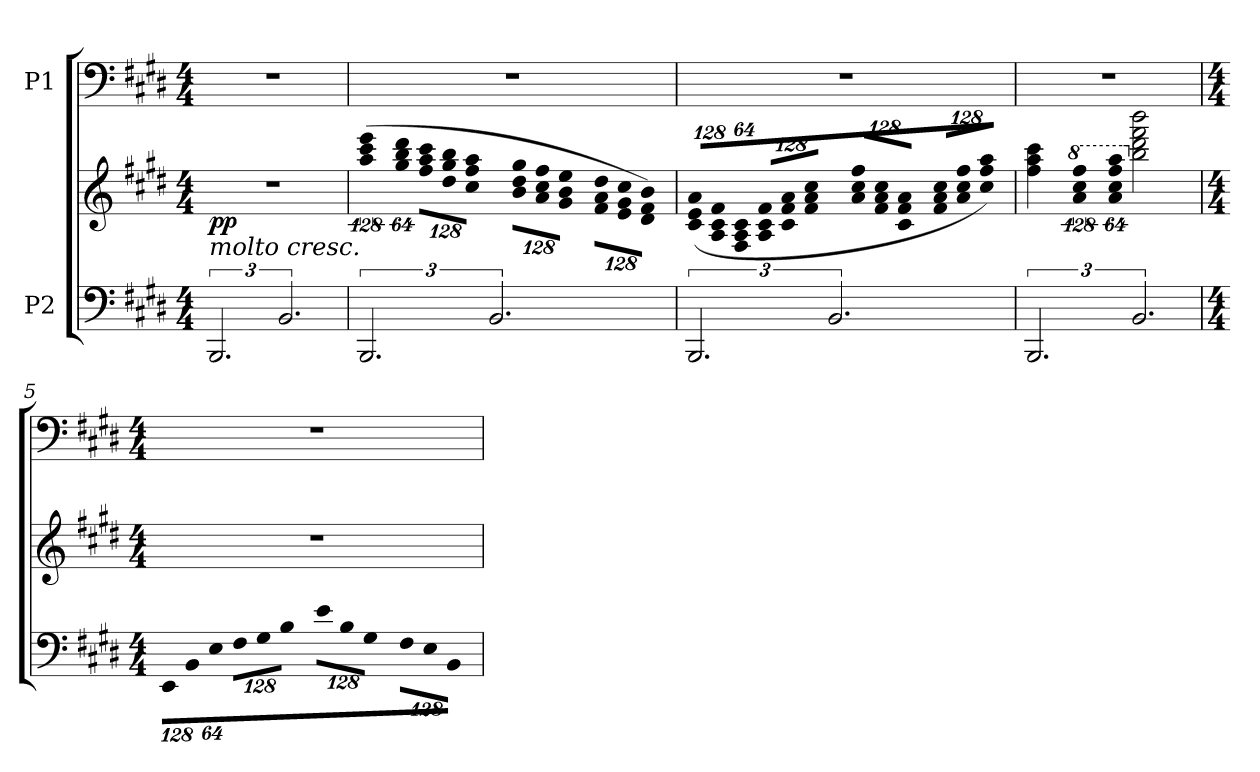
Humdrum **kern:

**kern	**kern	**dynam	**kern
*part2	*part2	*part2	*part1
*staff3	*staff2	*staff2/3	*staff1
*I"P2	*	*	*I"P1
!!LO:PB:g=z
*clefF4	*clefG2	*	*clefF4
*k[f#c#g#d#]	*k[f#c#g#d#]	*	*k[f#c#g#d#]
*E:	*E:	*	*E:
*M4/4	*M4/4	*	*M4/4
=1	=1	=1	=1
!LO:TX:a:i:t=molto cresc.	!	!	!
3.BBBi	1r	pp	1r
3.BBi	.	.	.
=2	=2	=2	=2
!	!LO:N:vis=4	!	!
3.BBBi	(512%85aai\ 512%85ccc#i 512%85eeei	.	1r
!	!LO:N:vis=8	!	!
.	512%43gg#i\ 512%43bbi 512%43ddd#i	.	.
*	*Xbrackettup	*	*
!	!LO:N:vis=8	!	!
.	1024%85ff#i\ 1024%85aai 1024%85ccc#iL	.	.
!	!LO:N:vis=8	!	!
.	1024%85dd#i\ 1024%85gg#i 1024%85bbi	.	.
!	!LO:N:vis=8	!	!
.	512%43cc#i\ 512%43ff#i 512%43aaiJ	.	.
!	!LO:N:vis=8	!	!
3.BBi	1024%85bi\ 1024%85dd#i 1024%85gg#iL	.	.
!	!LO:N:vis=8	!	!
.	1024%85ai\ 1024%85cc#i 1024%85ff#i	.	.
!	!LO:N:vis=8	!	!
.	512%43g#i\ 512%43bi 512%43eeiJ	.	.
!	!LO:N:vis=8	!	!
.	1024%85f#i\ 1024%85ai 1024%85dd#iL	.	.
!	!LO:N:vis=8	!	!
.	1024%85ei\ 1024%85g#i 1024%85cc#i	.	.
!	!LO:N:vis=8	!	!
.	512%43d#i\ 512%43f#i 512%43biJ)	.	.
=3	=3	=3	=3
!	!LO:N:vis=8	!	!
3.BBBi	(1024%85c#i/ 1024%85ei 1024%85aiL	.	1r
!	!LO:N:vis=8	!	!
.	1024%85Ai/ 1024%85c#i 1024%85f#i	.	.
!	!LO:N:vis=8	!	!
.	512%43F#i/ 512%43Ai 512%43c#iJ	.	.
!	!LO:N:vis=8	!	!
.	1024%85Ai/ 1024%85c#i 1024%85f#iL	.	.
!	!LO:N:vis=8	!	!
.	1024%85c#i/ 1024%85f#i 1024%85ai	.	.
!	!LO:N:vis=8	!	!
.	512%43f#i/ 512%43ai 512%43cc#iJ	.	.
!	!LO:N:vis=8	!	!
3.BBi	1024%85ai/ 1024%85cc#i 1024%85ff#iL	.	.
!	!LO:N:vis=8	!	!
.	1024%85f#i/ 1024%85ai 1024%85cc#i	.	.
!	!LO:N:vis=8	!	!
.	512%43c#i/ 512%43f#i 512%43aiJ	.	.
!	!LO:N:vis=8	!	!
.	1024%85f#i/ 1024%85ai 1024%85cc#iL	.	.
!	!LO:N:vis=8	!	!
.	1024%85ai/ 1024%85cc#i 1024%85ff#i	.	.
!	!LO:N:vis=8	!	!
.	512%43cc#i/ 512%43ff#i 512%43aaiJ)	.	.
!!LO:LB:g=z
=4	=4	=4	=4
3.BBBi	4ff#i\ 4aai 4ccc#i	.	1r
*	*8va	*	*
*	*brackettup	*	*
!	!LO:N:vis=4	!	!
.	512%85aai\ 512%85ccc#i 512%85fff#i	.	.
!	!LO:N:vis=8	!	!
.	512%43aai\ 512%43ccc#i 512%43fff#i 512%43aaai	.	.
*	*X8va	*	*
3.BBi	2bbi\ 2ddd#i 2fff#i 2bbbi	.	.
=5	=5	=5	=5
*M4/4	*M4/4	*	*M4/4
*Xbrackettup	*	*	*
!LO:N:vis=8	!	!	!
1024%85EEi/L	1r	.	1r
!LO:N:vis=8	!	!	!
1024%85BBi/	.	.	.
!LO:N:vis=8	!	!	!
512%43Ei/J	.	.	.
!LO:N:vis=8	!	!	!
1024%85F#i\L	.	.	.
!LO:N:vis=8	!	!	!
1024%85G#i\	.	.	.
!LO:N:vis=8	!	!	!
512%43Bi\J	.	.	.
!LO:N:vis=8	!	!	!
1024%85ei\L	.	.	.
!LO:N:vis=8	!	!	!
1024%85Bi\	.	.	.
!LO:N:vis=8	!	!	!
512%43G#i\J	.	.	.
!LO:N:vis=8	!	!	!
1024%85F#i\L	.	.	.
!LO:N:vis=8	!	!	!
1024%85Ei\	.	.	.
!LO:N:vis=8	!	!	!
512%43BBi\J	.	.	.
=	=	=	=
*-	*-	*-	*-
